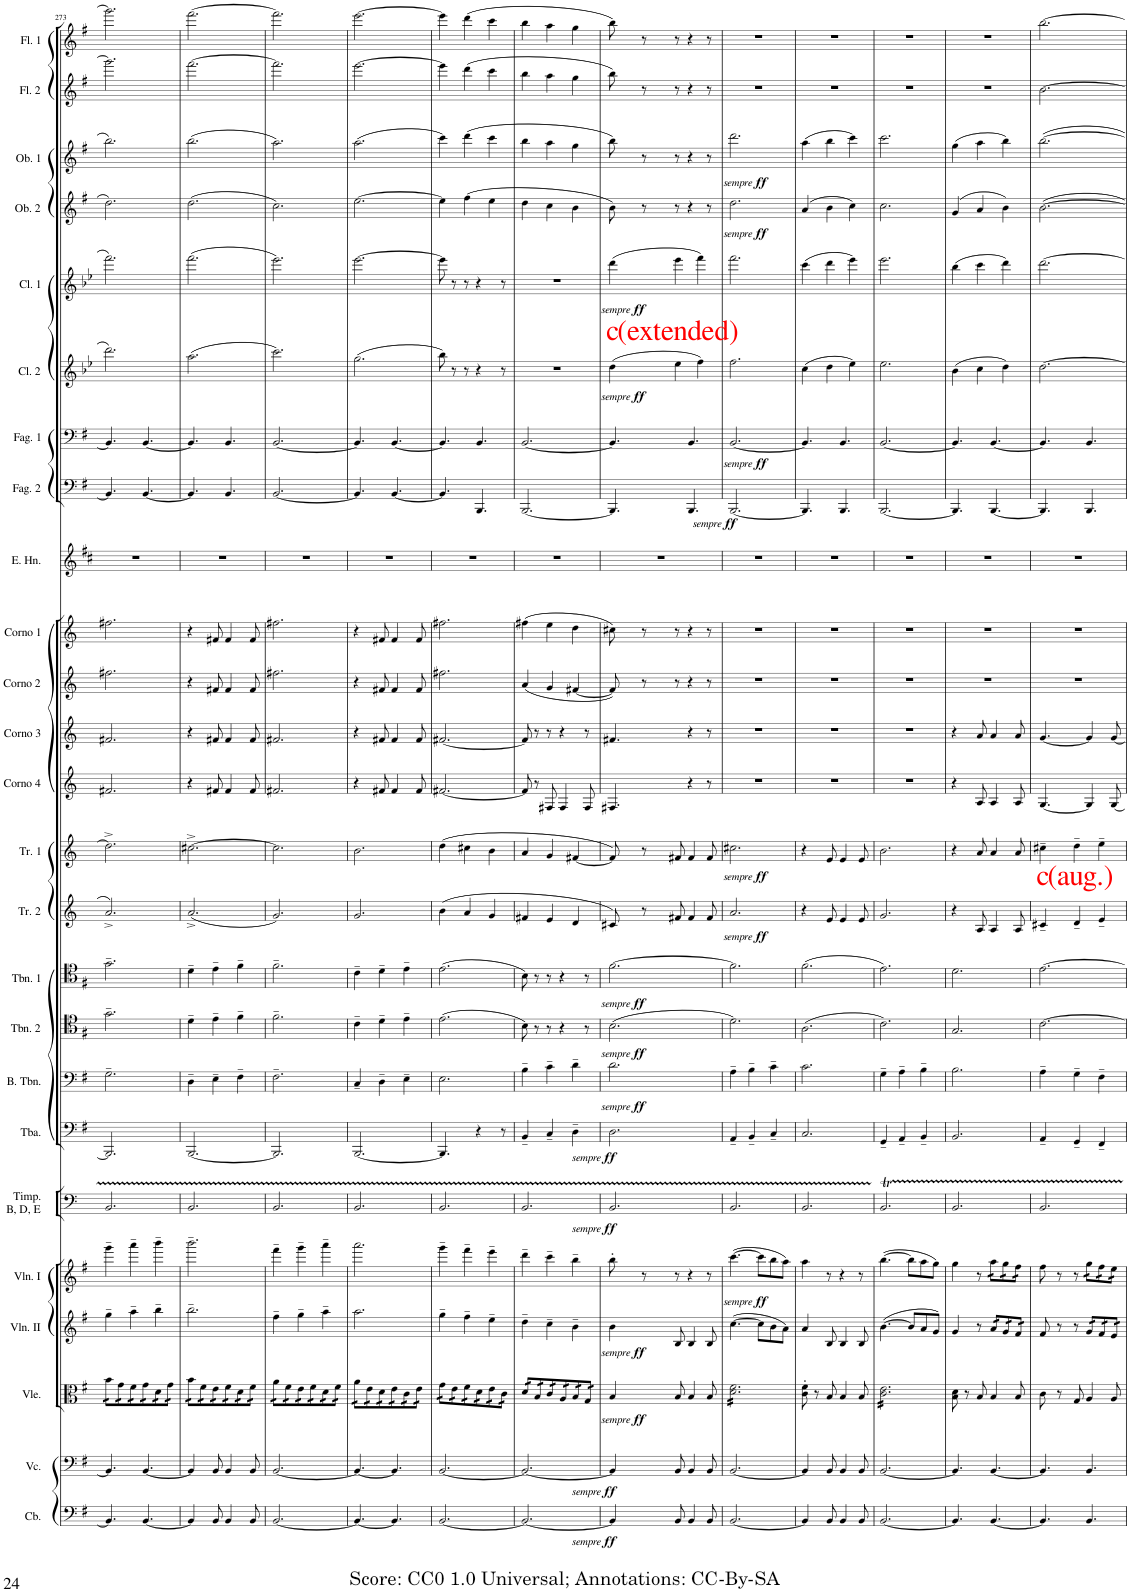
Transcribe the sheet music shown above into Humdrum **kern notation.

**kern	**dynam	**kern	**dynam	**kern	**dynam	**kern	**dynam	**kern	**dynam	**kern	**dynam	**kern	**dynam	**kern	**dynam	**kern	**dynam	**kern	**dynam	**kern	**dynam	**kern	**text	**dynam	**kern	**kern	**kern	**kern	**kern	**kern	**dynam	**kern	**dynam	**kern	**dynam	**kern	**text	**dynam	**kern	**dynam	**kern	**dynam	**kern	**kern
*part25	*part25	*part24	*part24	*part23	*part23	*part22	*part22	*part21	*part21	*part20	*part20	*part19	*part19	*part18	*part18	*part17	*part17	*part16	*part16	*part15	*part15	*part14	*part14	*part14	*part13	*part12	*part11	*part10	*part9	*part8	*part8	*part7	*part7	*part6	*part6	*part5	*part5	*part5	*part4	*part4	*part3	*part3	*part2	*part1
*staff25	*staff25	*staff24	*staff24	*staff23	*staff23	*staff22	*staff22	*staff21	*staff21	*staff20	*staff20	*staff19	*staff19	*staff18	*staff18	*staff17	*staff17	*staff16	*staff16	*staff15	*staff15	*staff14	*staff14	*staff14	*staff13	*staff12	*staff11	*staff10	*staff9	*staff8	*staff8	*staff7	*staff7	*staff6	*staff6	*staff5	*staff5	*staff5	*staff4	*staff4	*staff3	*staff3	*staff2	*staff1
*I"Contrabassi	*	*I"Violoncelli	*	*I"Viole	*	*I"Violini II	*	*I"Violini I	*	*I"Timpani in B, D und E.	*	*I"Tuba	*	*I"Trombone Basso	*	*I"Trombone Tenore 2	*	*I"Trombone Tenore 1	*	*I"Tromba in F 2	*	*I"Tromba in F 1	*	*	*I"Corno in F 4	*I"Corno in F 3	*I"Corno in F 2	*I"Corno in F 1	*I"English Horn	*I"Fagotto 2	*	*I"Fagotto 1	*	*I"Clarinetto in A 2	*	*I"Clarinetto in A 1	*	*	*I"Oboe 2	*	*I"Oboe 1	*	*I"Flauto 2	*I"Flauto 1
*I'Cb.	*	*I'Vc.	*	*I'Vle.	*	*I'Vln. II	*	*I'Vln. I	*	*I'Timp. B, D, E	*	*I'Tba.	*	*	*	*I'Tbn. 2	*	*I'Tbn. 1	*	*I'Tr. 2	*	*I'Tr. 1	*	*	*I'Corno 4	*I'Corno 3	*I'Corno 2	*I'Corno 1	*I'E. Hn.	*I'Fag. 2	*	*I'Fag. 1	*	*I'Cl. 2	*	*I'Cl. 1	*	*	*I'Ob. 2	*	*I'Ob. 1	*	*I'Fl. 2	*I'Fl. 1
!!LO:PB:g=z
*clefF4	*	*clefF4	*	*clefC3	*	*clefG2	*	*clefG2	*	*clefF4	*	*clefF4	*	*clefF4	*	*clefC4	*	*clefC4	*	*clefG2	*	*clefG2	*	*	*clefG2	*clefG2	*clefG2	*clefG2	*clefG2	*clefF4	*	*clefF4	*	*clefG2	*	*clefG2	*	*	*clefG2	*	*clefG2	*	*clefG2	*clefG2
*Trd7c12	*	*	*	*	*	*	*	*	*	*	*	*	*	*	*	*	*	*	*	*Trd-3c-5	*	*Trd-3c-5	*	*	*Trd4c7	*Trd4c7	*Trd4c7	*Trd4c7	*Trd4c7	*	*	*	*	*Trd2c3	*	*Trd2c3	*	*	*	*	*	*	*	*
*k[f#]	*	*k[f#]	*	*k[f#]	*	*k[f#]	*	*k[f#]	*	*k[]	*	*k[f#]	*	*k[f#]	*	*k[f#]	*	*k[f#]	*	*k[]	*	*k[]	*	*	*k[]	*k[]	*k[]	*k[]	*k[f#c#]	*k[f#]	*	*k[f#]	*	*k[b-e-]	*	*k[b-e-]	*	*	*k[f#]	*	*k[f#]	*	*k[f#]	*k[f#]
*M6/8	*	*M6/8	*	*M6/8	*	*M6/8	*	*M6/8	*	*M6/8	*	*M6/8	*	*M6/8	*	*M6/8	*	*M6/8	*	*M6/8	*	*M6/8	*	*	*M6/8	*M6/8	*M6/8	*M6/8	*M6/8	*M6/8	*	*M6/8	*	*M6/8	*	*M6/8	*	*	*M6/8	*	*M6/8	*	*M6/8	*M6/8
=273	=273	=273	=273	=273	=273	=273	=273	=273	=273	=273	=273	=273	=273	=273	=273	=273	=273	=273	=273	=273	=273	=273	=273	=273	=273	=273	=273	=273	=273	=273	=273	=273	=273	=273	=273	=273	=273	=273	=273	=273	=273	=273	=273	=273
*	*	*	*	*tremolo	*	*	*	*	*	*	*	*	*	*	*	*	*	*	*	*	*	*	*	*	*	*	*	*	*	*	*	*	*	*	*	*	*	*	*	*	*	*	*	*
4.BB/]	.	4.BB/]	.	16b\LL	.	4gg~\	.	4ggg~\	.	2.BB/	.	2.BBB/]	.	2.G~\	.	2.g~\	.	2.g~\	.	2.a^/	.	2.dd^\]	.	.	2.f#X/	2.f#X/	2.ff#X\	2.ff#X\	2.r	4.BB/]	.	4.BB/]	.	2.ddd\	.	2.fff\	.	.	2.dd\	.	2.bb\	.	2.ggg\]	2.ggg\]
.	.	.	.	16b\	.	.	.	.	.	.	.	.	.	.	.	.	.	.	.	.	.	.	.	.	.	.	.	.	.	.	.	.	.	.	.	.	.	.	.	.	.	.	.	.
.	.	.	.	16g\	.	.	.	.	.	.	.	.	.	.	.	.	.	.	.	.	.	.	.	.	.	.	.	.	.	.	.	.	.	.	.	.	.	.	.	.	.	.	.	.
.	.	.	.	16g\	.	.	.	.	.	.	.	.	.	.	.	.	.	.	.	.	.	.	.	.	.	.	.	.	.	.	.	.	.	.	.	.	.	.	.	.	.	.	.	.
.	.	.	.	16f#\	.	4aa~\	.	4aaa~\	.	.	.	.	.	.	.	.	.	.	.	.	.	.	.	.	.	.	.	.	.	.	.	.	.	.	.	.	.	.	.	.	.	.	.	.
.	.	.	.	16f#\	.	.	.	.	.	.	.	.	.	.	.	.	.	.	.	.	.	.	.	.	.	.	.	.	.	.	.	.	.	.	.	.	.	.	.	.	.	.	.	.
[4.BB/	.	[4.BB/	.	16g\	.	.	.	.	.	.	.	.	.	.	.	.	.	.	.	.	.	.	.	.	.	.	.	.	.	[4.BB/	.	[4.BB/	.	.	.	.	.	.	.	.	.	.	.	.
.	.	.	.	16g\	.	.	.	.	.	.	.	.	.	.	.	.	.	.	.	.	.	.	.	.	.	.	.	.	.	.	.	.	.	.	.	.	.	.	.	.	.	.	.	.
.	.	.	.	16d\	.	4bb~\	.	4bbb~\	.	.	.	.	.	.	.	.	.	.	.	.	.	.	.	.	.	.	.	.	.	.	.	.	.	.	.	.	.	.	.	.	.	.	.	.
.	.	.	.	16d\	.	.	.	.	.	.	.	.	.	.	.	.	.	.	.	.	.	.	.	.	.	.	.	.	.	.	.	.	.	.	.	.	.	.	.	.	.	.	.	.
.	.	.	.	16g\	.	.	.	.	.	.	.	.	.	.	.	.	.	.	.	.	.	.	.	.	.	.	.	.	.	.	.	.	.	.	.	.	.	.	.	.	.	.	.	.
.	.	.	.	16g\JJ	.	.	.	.	.	.	.	.	.	.	.	.	.	.	.	.	.	.	.	.	.	.	.	.	.	.	.	.	.	.	.	.	.	.	.	.	.	.	.	.
=274	=274	=274	=274	=274	=274	=274	=274	=274	=274	=274	=274	=274	=274	=274	=274	=274	=274	=274	=274	=274	=274	=274	=274	=274	=274	=274	=274	=274	=274	=274	=274	=274	=274	=274	=274	=274	=274	=274	=274	=274	=274	=274	=274	=274
4BB/]	.	4BB/]	.	16b\LL	.	2.bb~\	.	2.bbb~\	.	2.BB/	.	[2.BBB/	.	4D~\	.	4d~\	.	4d~\	.	(2.a^/	.	[2.cc#X^\	.	.	4r	4r	4r	4r	2.r	4.BB/]	.	4.BB/]	.	(2.aa\	.	(2.fff\	.	.	(2.dd\	.	(2.bb\	.	[2.fff#\	[2.fff#\
.	.	.	.	16b\	.	.	.	.	.	.	.	.	.	.	.	.	.	.	.	.	.	.	.	.	.	.	.	.	.	.	.	.	.	.	.	.	.	.	.	.	.	.	.	.
.	.	.	.	16f#\	.	.	.	.	.	.	.	.	.	.	.	.	.	.	.	.	.	.	.	.	.	.	.	.	.	.	.	.	.	.	.	.	.	.	.	.	.	.	.	.
.	.	.	.	16f#\	.	.	.	.	.	.	.	.	.	.	.	.	.	.	.	.	.	.	.	.	.	.	.	.	.	.	.	.	.	.	.	.	.	.	.	.	.	.	.	.
8BB/	.	8BB/	.	16e\	.	.	.	.	.	.	.	.	.	4E~\	.	4e~\	.	4e~\	.	.	.	.	.	.	8f#X/	8f#X/	8f#X/	8f#X/	.	.	.	.	.	.	.	.	.	.	.	.	.	.	.	.
.	.	.	.	16e\	.	.	.	.	.	.	.	.	.	.	.	.	.	.	.	.	.	.	.	.	.	.	.	.	.	.	.	.	.	.	.	.	.	.	.	.	.	.	.	.
4BB/	.	4BB/	.	16f#\	.	.	.	.	.	.	.	.	.	.	.	.	.	.	.	.	.	.	.	.	4f#/	4f#/	4f#/	4f#/	.	4.BB/	.	4.BB/	.	.	.	.	.	.	.	.	.	.	.	.
.	.	.	.	16f#\	.	.	.	.	.	.	.	.	.	.	.	.	.	.	.	.	.	.	.	.	.	.	.	.	.	.	.	.	.	.	.	.	.	.	.	.	.	.	.	.
.	.	.	.	16d\	.	.	.	.	.	.	.	.	.	4F#~\	.	4f#~\	.	4f#~\	.	.	.	.	.	.	.	.	.	.	.	.	.	.	.	.	.	.	.	.	.	.	.	.	.	.
.	.	.	.	16d\	.	.	.	.	.	.	.	.	.	.	.	.	.	.	.	.	.	.	.	.	.	.	.	.	.	.	.	.	.	.	.	.	.	.	.	.	.	.	.	.
8BB/	.	8BB/	.	16f#\	.	.	.	.	.	.	.	.	.	.	.	.	.	.	.	.	.	.	.	.	8f#/	8f#/	8f#/	8f#/	.	.	.	.	.	.	.	.	.	.	.	.	.	.	.	.
.	.	.	.	16f#\JJ	.	.	.	.	.	.	.	.	.	.	.	.	.	.	.	.	.	.	.	.	.	.	.	.	.	.	.	.	.	.	.	.	.	.	.	.	.	.	.	.
=275	=275	=275	=275	=275	=275	=275	=275	=275	=275	=275	=275	=275	=275	=275	=275	=275	=275	=275	=275	=275	=275	=275	=275	=275	=275	=275	=275	=275	=275	=275	=275	=275	=275	=275	=275	=275	=275	=275	=275	=275	=275	=275	=275	=275
[2.BB/	.	[2.BB/	.	16a\LL	.	4ff#~\	.	4fff#~\	.	2.BB/	.	2.BBB/]	.	2.F#~\	.	2.f#~\	.	2.f#~\	.	2.g/)	.	2.cc#\]	.	.	2.f#X/	2.f#X/	2.ff#X\	2.ff#X\	2.r	[2.BB/	.	[2.BB/	.	2.ccc\)	.	2.eee-\)	.	.	2.cc\)	.	2.aa\)	.	2.fff#\]	2.fff#\]
.	.	.	.	16a\	.	.	.	.	.	.	.	.	.	.	.	.	.	.	.	.	.	.	.	.	.	.	.	.	.	.	.	.	.	.	.	.	.	.	.	.	.	.	.	.
.	.	.	.	16f#\	.	.	.	.	.	.	.	.	.	.	.	.	.	.	.	.	.	.	.	.	.	.	.	.	.	.	.	.	.	.	.	.	.	.	.	.	.	.	.	.
.	.	.	.	16f#\	.	.	.	.	.	.	.	.	.	.	.	.	.	.	.	.	.	.	.	.	.	.	.	.	.	.	.	.	.	.	.	.	.	.	.	.	.	.	.	.
.	.	.	.	16e\	.	4gg~\	.	4ggg~\	.	.	.	.	.	.	.	.	.	.	.	.	.	.	.	.	.	.	.	.	.	.	.	.	.	.	.	.	.	.	.	.	.	.	.	.
.	.	.	.	16e\	.	.	.	.	.	.	.	.	.	.	.	.	.	.	.	.	.	.	.	.	.	.	.	.	.	.	.	.	.	.	.	.	.	.	.	.	.	.	.	.
.	.	.	.	16f#\	.	.	.	.	.	.	.	.	.	.	.	.	.	.	.	.	.	.	.	.	.	.	.	.	.	.	.	.	.	.	.	.	.	.	.	.	.	.	.	.
.	.	.	.	16f#\	.	.	.	.	.	.	.	.	.	.	.	.	.	.	.	.	.	.	.	.	.	.	.	.	.	.	.	.	.	.	.	.	.	.	.	.	.	.	.	.
.	.	.	.	16d\	.	4aa~\	.	4aaa~\	.	.	.	.	.	.	.	.	.	.	.	.	.	.	.	.	.	.	.	.	.	.	.	.	.	.	.	.	.	.	.	.	.	.	.	.
.	.	.	.	16d\	.	.	.	.	.	.	.	.	.	.	.	.	.	.	.	.	.	.	.	.	.	.	.	.	.	.	.	.	.	.	.	.	.	.	.	.	.	.	.	.
.	.	.	.	16f#\	.	.	.	.	.	.	.	.	.	.	.	.	.	.	.	.	.	.	.	.	.	.	.	.	.	.	.	.	.	.	.	.	.	.	.	.	.	.	.	.
.	.	.	.	16f#\JJ	.	.	.	.	.	.	.	.	.	.	.	.	.	.	.	.	.	.	.	.	.	.	.	.	.	.	.	.	.	.	.	.	.	.	.	.	.	.	.	.
=276	=276	=276	=276	=276	=276	=276	=276	=276	=276	=276	=276	=276	=276	=276	=276	=276	=276	=276	=276	=276	=276	=276	=276	=276	=276	=276	=276	=276	=276	=276	=276	=276	=276	=276	=276	=276	=276	=276	=276	=276	=276	=276	=276	=276
4.BB/_	.	4.BB/_	.	16a\LL	.	2.aa\	.	2.aaa\	.	2.BB/	.	[2.BBB/	.	4C~/	.	4c~\	.	4c~\	.	2.g/	.	2.b\	.	.	4r	4r	4r	4r	2.r	4.BB/]	.	4.BB/]	.	(2.gg\	.	[2.eee-\	.	.	[2.ee\	.	(2.aa\	.	[2.eee\	[2.eee\
.	.	.	.	16a\	.	.	.	.	.	.	.	.	.	.	.	.	.	.	.	.	.	.	.	.	.	.	.	.	.	.	.	.	.	.	.	.	.	.	.	.	.	.	.	.
.	.	.	.	16e\	.	.	.	.	.	.	.	.	.	.	.	.	.	.	.	.	.	.	.	.	.	.	.	.	.	.	.	.	.	.	.	.	.	.	.	.	.	.	.	.
.	.	.	.	16e\	.	.	.	.	.	.	.	.	.	.	.	.	.	.	.	.	.	.	.	.	.	.	.	.	.	.	.	.	.	.	.	.	.	.	.	.	.	.	.	.
.	.	.	.	16d\	.	.	.	.	.	.	.	.	.	4D~\	.	4d~\	.	4d~\	.	.	.	.	.	.	8f#X/	8f#X/	8f#X/	8f#X/	.	.	.	.	.	.	.	.	.	.	.	.	.	.	.	.
.	.	.	.	16d\	.	.	.	.	.	.	.	.	.	.	.	.	.	.	.	.	.	.	.	.	.	.	.	.	.	.	.	.	.	.	.	.	.	.	.	.	.	.	.	.
4.BB/]	.	4.BB/]	.	16e\	.	.	.	.	.	.	.	.	.	.	.	.	.	.	.	.	.	.	.	.	4f#/	4f#/	4f#/	4f#/	.	[4.BB/	.	[4.BB/	.	.	.	.	.	.	.	.	.	.	.	.
.	.	.	.	16e\	.	.	.	.	.	.	.	.	.	.	.	.	.	.	.	.	.	.	.	.	.	.	.	.	.	.	.	.	.	.	.	.	.	.	.	.	.	.	.	.
.	.	.	.	16c\	.	.	.	.	.	.	.	.	.	4E~\	.	4e~\	.	4e~\	.	.	.	.	.	.	.	.	.	.	.	.	.	.	.	.	.	.	.	.	.	.	.	.	.	.
.	.	.	.	16c\	.	.	.	.	.	.	.	.	.	.	.	.	.	.	.	.	.	.	.	.	.	.	.	.	.	.	.	.	.	.	.	.	.	.	.	.	.	.	.	.
.	.	.	.	16e\	.	.	.	.	.	.	.	.	.	.	.	.	.	.	.	.	.	.	.	.	8f#/	8f#/	8f#/	8f#/	.	.	.	.	.	.	.	.	.	.	.	.	.	.	.	.
.	.	.	.	16e\JJ	.	.	.	.	.	.	.	.	.	.	.	.	.	.	.	.	.	.	.	.	.	.	.	.	.	.	.	.	.	.	.	.	.	.	.	.	.	.	.	.
=277	=277	=277	=277	=277	=277	=277	=277	=277	=277	=277	=277	=277	=277	=277	=277	=277	=277	=277	=277	=277	=277	=277	=277	=277	=277	=277	=277	=277	=277	=277	=277	=277	=277	=277	=277	=277	=277	=277	=277	=277	=277	=277	=277	=277
[2.BB/	.	[2.BB/	.	16g\LL	.	4gg~\	.	4ggg~\	.	2.BB/	.	4.BBB/]	.	2.E\	.	(2.e\	.	(2.e\	.	(4b\	.	(4dd\	.	.	[2.f#X/	[2.f#X/	2.ff#X\	2.ff#X\	2.r	4.BB/]	.	4.BB/]	.	8bb-\)	.	8eee-\]	.	.	4ee\]	.	4ccc\)	.	4eee\]	4eee\]
.	.	.	.	16g\	.	.	.	.	.	.	.	.	.	.	.	.	.	.	.	.	.	.	.	.	.	.	.	.	.	.	.	.	.	.	.	.	.	.	.	.	.	.	.	.
.	.	.	.	16e\	.	.	.	.	.	.	.	.	.	.	.	.	.	.	.	.	.	.	.	.	.	.	.	.	.	.	.	.	.	8r	.	8r	.	.	.	.	.	.	.	.
.	.	.	.	16e\	.	.	.	.	.	.	.	.	.	.	.	.	.	.	.	.	.	.	.	.	.	.	.	.	.	.	.	.	.	.	.	.	.	.	.	.	.	.	.	.
.	.	.	.	16f#\	.	4ff#~\	.	4fff#~\	.	.	.	.	.	.	.	.	.	.	.	4a/	.	4cc#X\	.	.	.	.	.	.	.	.	.	.	.	8r	.	8r	.	.	(4ff#\	.	(4ddd\	.	(4ddd\	(4ddd\
.	.	.	.	16f#\	.	.	.	.	.	.	.	.	.	.	.	.	.	.	.	.	.	.	.	.	.	.	.	.	.	.	.	.	.	.	.	.	.	.	.	.	.	.	.	.
.	.	.	.	16d\	.	.	.	.	.	.	.	4r	.	.	.	.	.	.	.	.	.	.	.	.	.	.	.	.	.	4.BBB/	.	4.BB/	.	4r	.	4r	.	.	.	.	.	.	.	.
.	.	.	.	16d\	.	.	.	.	.	.	.	.	.	.	.	.	.	.	.	.	.	.	.	.	.	.	.	.	.	.	.	.	.	.	.	.	.	.	.	.	.	.	.	.
.	.	.	.	16e\	.	4ee~\	.	4eee~\	.	.	.	.	.	.	.	.	.	.	.	4g/	.	4b\	.	.	.	.	.	.	.	.	.	.	.	.	.	.	.	.	4ee\	.	4ccc\	.	4ccc\	4ccc\
.	.	.	.	16e\	.	.	.	.	.	.	.	.	.	.	.	.	.	.	.	.	.	.	.	.	.	.	.	.	.	.	.	.	.	.	.	.	.	.	.	.	.	.	.	.
.	.	.	.	16c\	.	.	.	.	.	.	.	8r	.	.	.	.	.	.	.	.	.	.	.	.	.	.	.	.	.	.	.	.	.	8r	.	8r	.	.	.	.	.	.	.	.
.	.	.	.	16c\JJ	.	.	.	.	.	.	.	.	.	.	.	.	.	.	.	.	.	.	.	.	.	.	.	.	.	.	.	.	.	.	.	.	.	.	.	.	.	.	.	.
=278	=278	=278	=278	=278	=278	=278	=278	=278	=278	=278	=278	=278	=278	=278	=278	=278	=278	=278	=278	=278	=278	=278	=278	=278	=278	=278	=278	=278	=278	=278	=278	=278	=278	=278	=278	=278	=278	=278	=278	=278	=278	=278	=278	=278
2.BB/_	.	2.BB/_	.	16d/LL	.	4dd~\	.	4ddd~\	.	2.BB/	.	4BB~/	.	4B~\	.	8B\)	.	8B\)	.	4f#X/	.	4a/	.	.	8f#/]	8f#/]	(4a/	(4ff#X\	2.r	[2.BBB/	.	[2.BB/	.	2.r	.	2.r	.	.	4dd\	.	4bb\	.	4bb\	4bb\
.	.	.	.	16d/	.	.	.	.	.	.	.	.	.	.	.	.	.	.	.	.	.	.	.	.	.	.	.	.	.	.	.	.	.	.	.	.	.	.	.	.	.	.	.	.
.	.	.	.	16B/	.	.	.	.	.	.	.	.	.	.	.	8r	.	8r	.	.	.	.	.	.	8r	8r	.	.	.	.	.	.	.	.	.	.	.	.	.	.	.	.	.	.
.	.	.	.	16B/	.	.	.	.	.	.	.	.	.	.	.	.	.	.	.	.	.	.	.	.	.	.	.	.	.	.	.	.	.	.	.	.	.	.	.	.	.	.	.	.
.	.	.	.	16c/	.	4cc~\	.	4ccc~\	.	.	.	4C~/	.	4c~\	.	8r	.	8r	.	4e/	.	4g/	.	.	8F#X/	8r	4g/	4ee\	.	.	.	.	.	.	.	.	.	.	4cc\	.	4aa\	.	4aa\	4aa\
.	.	.	.	16c/	.	.	.	.	.	.	.	.	.	.	.	.	.	.	.	.	.	.	.	.	.	.	.	.	.	.	.	.	.	.	.	.	.	.	.	.	.	.	.	.
.	.	.	.	16A/	.	.	.	.	.	.	.	.	.	.	.	4r	.	4r	.	.	.	.	.	.	4F#/	4r	.	.	.	.	.	.	.	.	.	.	.	.	.	.	.	.	.	.
.	.	.	.	16A/	.	.	.	.	.	.	.	.	.	.	.	.	.	.	.	.	.	.	.	.	.	.	.	.	.	.	.	.	.	.	.	.	.	.	.	.	.	.	.	.
.	.	.	.	16B/	.	4b~\	.	4bb~\	.	.	.	4D~\	.	4d~\	.	.	.	.	.	4d/	.	[4f#X/	.	.	.	.	[4f#X/	4dd\	.	.	.	.	.	.	.	.	.	.	4b\	.	4gg\	.	4gg\	4gg\
.	.	.	.	16B/	.	.	.	.	.	.	.	.	.	.	.	.	.	.	.	.	.	.	.	.	.	.	.	.	.	.	.	.	.	.	.	.	.	.	.	.	.	.	.	.
.	.	.	.	16G/	.	.	.	.	.	.	.	.	.	.	.	8r	.	8r	.	.	.	.	.	.	8F#/	8r	.	.	.	.	.	.	.	.	.	.	.	.	.	.	.	.	.	.
.	.	.	.	16G/JJ	.	.	.	.	.	.	.	.	.	.	.	.	.	.	.	.	.	.	.	.	.	.	.	.	.	.	.	.	.	.	.	.	.	.	.	.	.	.	.	.
*	*	*	*	*Xtremolo	*	*	*	*	*	*	*	*	*	*	*	*	*	*	*	*	*	*	*	*	*	*	*	*	*	*	*	*	*	*	*	*	*	*	*	*	*	*	*	*
=279	=279	=279	=279	=279	=279	=279	=279	=279	=279	=279	=279	=279	=279	=279	=279	=279	=279	=279	=279	=279	=279	=279	=279	=279	=279	=279	=279	=279	=279	=279	=279	=279	=279	=279	=279	=279	=279	=279	=279	=279	=279	=279	=279	=279
!	!LO:DY:b	!	!	!	!	!	!	!	!	!	!	!	!	!	!	!	!	!	!	!	!	!	!	!	!	!	!	!	!	!	!	!	!	!	!	!	!LO:LY:b:color=#FF0000	!	!	!	!	!	!	!
!	!LO:DY:n=1:b	!	!LO:DY:b	!	!	!	!	!	!	!	!	!	!	!	!	!	!	!	!	!	!	!	!	!	!	!	!	!	!	!	!	!	!	!	!	!	!	!	!	!	!	!	!	!
!	!	!	!LO:DY:n=1:b	!	!LO:DY:b	!	!	!	!	!	!	!	!	!	!	!	!	!	!	!	!	!	!	!	!	!	!	!	!	!	!	!	!	!	!	!	!	!	!	!	!	!	!	!
!	!	!	!	!	!LO:DY:n=1:b	!	!LO:DY:b	!	!	!	!	!	!	!	!	!	!	!	!	!	!	!	!	!	!	!	!	!	!	!	!	!	!	!	!	!	!	!	!	!	!	!	!	!
!	!	!	!	!	!	!	!LO:DY:n=1:b	!	!	!	!LO:DY:b	!	!	!	!	!	!	!	!	!	!	!	!	!	!	!	!	!	!	!	!	!	!	!	!	!	!	!	!	!	!	!	!	!
!	!	!	!	!	!	!	!	!	!	!	!LO:DY:n=1:b	!	!LO:DY:b	!	!	!	!	!	!	!	!	!	!	!	!	!	!	!	!	!	!	!	!	!	!	!	!	!	!	!	!	!	!	!
!	!	!	!	!	!	!	!	!	!	!	!	!	!LO:DY:n=1:b	!	!LO:DY:b	!	!	!	!	!	!	!	!	!	!	!	!	!	!	!	!	!	!	!	!	!	!	!	!	!	!	!	!	!
!	!	!	!	!	!	!	!	!	!	!	!	!	!	!	!LO:DY:n=1:b	!	!LO:DY:b	!	!	!	!	!	!	!	!	!	!	!	!	!	!	!	!	!	!	!	!	!	!	!	!	!	!	!
!	!	!	!	!	!	!	!	!	!	!	!	!	!	!	!	!	!LO:DY:n=1:b	!	!LO:DY:b	!	!	!	!	!	!	!	!	!	!	!	!	!	!	!	!	!	!	!	!	!	!	!	!	!
!	!	!	!	!	!	!	!	!	!	!	!	!	!	!	!	!	!	!	!LO:DY:n=1:b	!	!	!	!	!	!	!	!	!	!	!	!	!	!	!	!LO:DY:b	!	!	!	!	!	!	!	!	!
!	!	!	!	!	!	!	!	!	!	!	!	!	!	!	!	!	!	!	!	!	!	!	!	!	!	!	!	!	!	!	!	!	!	!	!LO:DY:n=1:b	!	!	!LO:DY:b	!	!	!	!	!	!
!	!	!	!	!	!	!	!	!	!	!	!	!	!	!	!	!	!	!	!	!	!	!	!	!	!	!	!	!	!	!	!	!	!	!	!	!	!	!LO:DY:n=1:b	!	!	!	!	!	!
4BB/]	other-dynamics ff	4BB/]	other-dynamics ff	4B/	other-dynamics ff	4b\	other-dynamics ff	8bb'\	.	2.BB/	other-dynamics ff	2.D\	other-dynamics ff	2.d\	other-dynamics ff	(2.B\	other-dynamics ff	[2.f#\	other-dynamics ff	8c#X/)	.	8f#/])	.	.	4.F#X/	4.f#X/	8f#/])	8cc#X\)	2.r	4.BBB/]	.	4.BB/]	.	(4dd\	other-dynamics ff	(4ddd\	c	other-dynamics ff	8b\)	.	8bb\)	.	8bb\)	8bb\)
.	.	.	.	.	.	.	.	8r	.	.	.	.	.	.	.	.	.	.	.	8r	.	8r	.	.	.	.	8r	8r	.	.	.	.	.	.	.	.	.	.	8r	.	8r	.	8r	8r
!	!	!	!	!	!	!	!	!	!	!	!	!	!	!	!	!	!	!	!	!	!	!	!	!	!	!	!	!	!	!	!	!	!	!	!	!	!LO:LY:b:color=#FF0000	!	!	!	!	!	!	!
8BB/	.	8BB/	.	8B/	.	8B/	.	8r	.	.	.	.	.	.	.	.	.	.	.	8f#X/	.	8f#X/	.	.	.	.	8r	8r	.	.	.	.	.	4ee-\	.	4eee-\	(extended)	.	8r	.	8r	.	8r	8r
4BB/	.	4BB/	.	4B/	.	4B/	.	4r	.	.	.	.	.	.	.	.	.	.	.	4f#/	.	4f#/	.	.	4r	4r	4r	4r	.	4.BBB/	.	4.BB/	.	.	.	.	.	.	4r	.	4r	.	4r	4r
.	.	.	.	.	.	.	.	.	.	.	.	.	.	.	.	.	.	.	.	.	.	.	.	.	.	.	.	.	.	.	.	.	.	4ff\)	.	4fff\)	.	.	.	.	.	.	.	.
8BB/	.	8BB/	.	8B/	.	8B/	.	8r	.	.	.	.	.	.	.	.	.	.	.	8f#/	.	8f#/	.	.	8r	8r	8r	8r	.	.	.	.	.	.	.	.	.	.	8r	.	8r	.	8r	8r
=280	=280	=280	=280	=280	=280	=280	=280	=280	=280	=280	=280	=280	=280	=280	=280	=280	=280	=280	=280	=280	=280	=280	=280	=280	=280	=280	=280	=280	=280	=280	=280	=280	=280	=280	=280	=280	=280	=280	=280	=280	=280	=280	=280	=280
!	!	!	!	!	!	!	!	!	!LO:DY:b	!	!	!	!	!	!	!	!	!	!	!	!	!	!	!	!	!	!	!	!	!	!	!	!	!	!	!	!	!	!	!	!	!	!	!
!	!	!	!	!	!	!	!	!	!LO:DY:n=1:b	!	!	!	!	!	!	!	!	!	!	!	!LO:DY:b	!	!	!	!	!	!	!	!	!	!	!	!	!	!	!	!	!	!	!	!	!	!	!
!	!	!	!	!	!	!	!	!	!	!	!	!	!	!	!	!	!	!	!	!	!LO:DY:n=1:b	!	!	!LO:DY:b	!	!	!	!	!	!	!	!	!	!	!	!	!	!	!	!	!	!	!	!
!	!	!	!	!	!	!	!	!	!	!	!	!	!	!	!	!	!	!	!	!	!	!	!	!LO:DY:n=1:b	!	!	!	!	!	!	!LO:DY:b	!	!	!	!	!	!	!	!	!	!	!	!	!
!	!	!	!	!	!	!	!	!	!	!	!	!	!	!	!	!	!	!	!	!	!	!	!	!	!	!	!	!	!	!	!LO:DY:n=1:b	!	!LO:DY:b	!	!	!	!	!	!	!	!	!	!	!
!	!	!	!	!	!	!	!	!	!	!	!	!	!	!	!	!	!	!	!	!	!	!	!	!	!	!	!	!	!	!	!	!	!LO:DY:n=1:b	!	!	!	!	!	!	!LO:DY:b	!	!	!	!
!	!	!	!	!	!	!	!	!	!	!	!	!	!	!	!	!	!	!	!	!	!	!	!	!	!	!	!	!	!	!	!	!	!	!	!	!	!	!	!	!LO:DY:n=1:b	!	!LO:DY:b	!	!
!	!	!	!	!	!	!	!	!	!	!	!	!	!	!	!	!	!	!	!	!	!	!	!	!	!	!	!	!	!	!	!	!	!	!	!	!	!	!	!	!	!	!LO:DY:n=1:b	!	!
*	*	*	*	*tremolo	*	*	*	*	*	*	*	*	*	*	*	*	*	*	*	*	*	*	*	*	*	*	*	*	*	*	*	*	*	*	*	*	*	*	*	*	*	*	*	*
[2.BB/	.	[2.BB/	.	16d\ 16f#\LL	.	([4.cc\	.	([4.ccc\	other-dynamics ff	2.BB/	.	4AA~/	.	4A~\	.	2.d\)	.	2.f#\]	.	2.a/	other-dynamics ff	2.cc#X\	.	other-dynamics ff	2.r	2.r	2.r	2.r	2.r	[2.BBB/	other-dynamics ff	[2.BB/	other-dynamics ff	2.ff\	.	2.fff\	.	.	2.dd\	other-dynamics ff	2.ddd\	other-dynamics ff	2.r	2.r
.	.	.	.	16d\ 16f#\	.	.	.	.	.	.	.	.	.	.	.	.	.	.	.	.	.	.	.	.	.	.	.	.	.	.	.	.	.	.	.	.	.	.	.	.	.	.	.	.
.	.	.	.	16d\ 16f#\	.	.	.	.	.	.	.	.	.	.	.	.	.	.	.	.	.	.	.	.	.	.	.	.	.	.	.	.	.	.	.	.	.	.	.	.	.	.	.	.
.	.	.	.	16d\ 16f#\	.	.	.	.	.	.	.	.	.	.	.	.	.	.	.	.	.	.	.	.	.	.	.	.	.	.	.	.	.	.	.	.	.	.	.	.	.	.	.	.
.	.	.	.	16d\ 16f#\	.	.	.	.	.	.	.	4BB~/	.	4B~\	.	.	.	.	.	.	.	.	.	.	.	.	.	.	.	.	.	.	.	.	.	.	.	.	.	.	.	.	.	.
.	.	.	.	16d\ 16f#\	.	.	.	.	.	.	.	.	.	.	.	.	.	.	.	.	.	.	.	.	.	.	.	.	.	.	.	.	.	.	.	.	.	.	.	.	.	.	.	.
.	.	.	.	16d\ 16f#\	.	8cc\L]	.	8ccc\L]	.	.	.	.	.	.	.	.	.	.	.	.	.	.	.	.	.	.	.	.	.	.	.	.	.	.	.	.	.	.	.	.	.	.	.	.
.	.	.	.	16d\ 16f#\	.	.	.	.	.	.	.	.	.	.	.	.	.	.	.	.	.	.	.	.	.	.	.	.	.	.	.	.	.	.	.	.	.	.	.	.	.	.	.	.
.	.	.	.	16d\ 16f#\	.	8b\	.	8bb\	.	.	.	4C~/	.	4c~\	.	.	.	.	.	.	.	.	.	.	.	.	.	.	.	.	.	.	.	.	.	.	.	.	.	.	.	.	.	.
.	.	.	.	16d\ 16f#\	.	.	.	.	.	.	.	.	.	.	.	.	.	.	.	.	.	.	.	.	.	.	.	.	.	.	.	.	.	.	.	.	.	.	.	.	.	.	.	.
.	.	.	.	16d\ 16f#\	.	8a\J)	.	8aa\J)	.	.	.	.	.	.	.	.	.	.	.	.	.	.	.	.	.	.	.	.	.	.	.	.	.	.	.	.	.	.	.	.	.	.	.	.
.	.	.	.	16d\ 16f#\JJ	.	.	.	.	.	.	.	.	.	.	.	.	.	.	.	.	.	.	.	.	.	.	.	.	.	.	.	.	.	.	.	.	.	.	.	.	.	.	.	.
*	*	*	*	*Xtremolo	*	*	*	*	*	*	*	*	*	*	*	*	*	*	*	*	*	*	*	*	*	*	*	*	*	*	*	*	*	*	*	*	*	*	*	*	*	*	*	*
=281	=281	=281	=281	=281	=281	=281	=281	=281	=281	=281	=281	=281	=281	=281	=281	=281	=281	=281	=281	=281	=281	=281	=281	=281	=281	=281	=281	=281	=281	=281	=281	=281	=281	=281	=281	=281	=281	=281	=281	=281	=281	=281	=281	=281
4BB/]	.	4BB/]	.	8c\' 8f#\'	.	4a/	.	4aa\	.	2.BB/	.	2.C/	.	2.c\	.	(2.A\	.	(2.f#\	.	4r	.	4r	.	.	2.r	2.r	2.r	2.r	2.r	4.BBB/]	.	4.BB/]	.	(4cc\	.	(4ccc\	.	.	(4a/	.	(4aa\	.	2.r	2.r
.	.	.	.	8r	.	.	.	.	.	.	.	.	.	.	.	.	.	.	.	.	.	.	.	.	.	.	.	.	.	.	.	.	.	.	.	.	.	.	.	.	.	.	.	.
8BB/	.	8BB/	.	8B/	.	8B/	.	8r	.	.	.	.	.	.	.	.	.	.	.	8e/	.	8e/	.	.	.	.	.	.	.	.	.	.	.	4dd\	.	4ddd\	.	.	4b\	.	4bb\	.	.	.
4BB/	.	4BB/	.	4B/	.	4B/	.	4r	.	.	.	.	.	.	.	.	.	.	.	4e/	.	4e/	.	.	.	.	.	.	.	4.BBB/	.	4.BB/	.	.	.	.	.	.	.	.	.	.	.	.
.	.	.	.	.	.	.	.	.	.	.	.	.	.	.	.	.	.	.	.	.	.	.	.	.	.	.	.	.	.	.	.	.	.	4ee-\)	.	4eee-\)	.	.	4cc\)	.	4ccc\)	.	.	.
8BB/	.	8BB/	.	8B/	.	8B/	.	8r	.	.	.	.	.	.	.	.	.	.	.	8e/	.	8e/	.	.	.	.	.	.	.	.	.	.	.	.	.	.	.	.	.	.	.	.	.	.
=282	=282	=282	=282	=282	=282	=282	=282	=282	=282	=282	=282	=282	=282	=282	=282	=282	=282	=282	=282	=282	=282	=282	=282	=282	=282	=282	=282	=282	=282	=282	=282	=282	=282	=282	=282	=282	=282	=282	=282	=282	=282	=282	=282	=282
*	*	*	*	*tremolo	*	*	*	*	*	*	*	*	*	*	*	*	*	*	*	*	*	*	*	*	*	*	*	*	*	*	*	*	*	*	*	*	*	*	*	*	*	*	*	*
[2.BB/	.	[2.BB/	.	16c\ 16e\LL	.	([4.b\	.	([4.bb\	.	2.BBt/	.	4GG~/	.	4G~\	.	2.c\)	.	2.e\)	.	2.g/	.	2.b\	.	.	2.r	2.r	2.r	2.r	2.r	[2.BBB/	.	[2.BB/	.	2.ee-\	.	2.eee-\	.	.	2.cc\	.	2.ccc\	.	2.r	2.r
.	.	.	.	16c\ 16e\	.	.	.	.	.	.	.	.	.	.	.	.	.	.	.	.	.	.	.	.	.	.	.	.	.	.	.	.	.	.	.	.	.	.	.	.	.	.	.	.
.	.	.	.	16c\ 16e\	.	.	.	.	.	.	.	.	.	.	.	.	.	.	.	.	.	.	.	.	.	.	.	.	.	.	.	.	.	.	.	.	.	.	.	.	.	.	.	.
.	.	.	.	16c\ 16e\	.	.	.	.	.	.	.	.	.	.	.	.	.	.	.	.	.	.	.	.	.	.	.	.	.	.	.	.	.	.	.	.	.	.	.	.	.	.	.	.
.	.	.	.	16c\ 16e\	.	.	.	.	.	.	.	4AA~/	.	4A~\	.	.	.	.	.	.	.	.	.	.	.	.	.	.	.	.	.	.	.	.	.	.	.	.	.	.	.	.	.	.
.	.	.	.	16c\ 16e\	.	.	.	.	.	.	.	.	.	.	.	.	.	.	.	.	.	.	.	.	.	.	.	.	.	.	.	.	.	.	.	.	.	.	.	.	.	.	.	.
.	.	.	.	16c\ 16e\	.	8b/L]	.	8bb\L]	.	.	.	.	.	.	.	.	.	.	.	.	.	.	.	.	.	.	.	.	.	.	.	.	.	.	.	.	.	.	.	.	.	.	.	.
.	.	.	.	16c\ 16e\	.	.	.	.	.	.	.	.	.	.	.	.	.	.	.	.	.	.	.	.	.	.	.	.	.	.	.	.	.	.	.	.	.	.	.	.	.	.	.	.
.	.	.	.	16c\ 16e\	.	8a/	.	8aa\	.	.	.	4BB~/	.	4B~\	.	.	.	.	.	.	.	.	.	.	.	.	.	.	.	.	.	.	.	.	.	.	.	.	.	.	.	.	.	.
.	.	.	.	16c\ 16e\	.	.	.	.	.	.	.	.	.	.	.	.	.	.	.	.	.	.	.	.	.	.	.	.	.	.	.	.	.	.	.	.	.	.	.	.	.	.	.	.
.	.	.	.	16c\ 16e\	.	8g/J)	.	8gg\J)	.	.	.	.	.	.	.	.	.	.	.	.	.	.	.	.	.	.	.	.	.	.	.	.	.	.	.	.	.	.	.	.	.	.	.	.
.	.	.	.	16c\ 16e\JJ	.	.	.	.	.	.	.	.	.	.	.	.	.	.	.	.	.	.	.	.	.	.	.	.	.	.	.	.	.	.	.	.	.	.	.	.	.	.	.	.
*	*	*	*	*Xtremolo	*	*	*	*	*	*	*	*	*	*	*	*	*	*	*	*	*	*	*	*	*	*	*	*	*	*	*	*	*	*	*	*	*	*	*	*	*	*	*	*
=283	=283	=283	=283	=283	=283	=283	=283	=283	=283	=283	=283	=283	=283	=283	=283	=283	=283	=283	=283	=283	=283	=283	=283	=283	=283	=283	=283	=283	=283	=283	=283	=283	=283	=283	=283	=283	=283	=283	=283	=283	=283	=283	=283	=283
4.BB/]	.	4.BB/]	.	8B\ 8d\	.	4g/	.	4gg\	.	2.BB/	.	2.BB/	.	2.B\	.	2.G/	.	2.d\	.	4r	.	4r	.	.	4r	4r	2.r	2.r	2.r	4.BBB/]	.	4.BB/]	.	(4b-\	.	(4bb-\	.	.	(4g/	.	(4gg\	.	2.r	2.r
.	.	.	.	8r	.	.	.	.	.	.	.	.	.	.	.	.	.	.	.	.	.	.	.	.	.	.	.	.	.	.	.	.	.	.	.	.	.	.	.	.	.	.	.	.
.	.	.	.	8B/	.	8r	.	8r	.	.	.	.	.	.	.	.	.	.	.	8A/	.	8a/	.	.	8A/	8a/	.	.	.	.	.	.	.	4cc\	.	4ccc\	.	.	4a/	.	4aa\	.	.	.
*	*	*	*	*	*	*tremolo	*	*	*	*	*	*	*	*	*	*	*	*	*	*	*	*	*	*	*	*	*	*	*	*	*	*	*	*	*	*	*	*	*	*	*	*	*	*
*	*	*	*	*	*	*	*	*tremolo	*	*	*	*	*	*	*	*	*	*	*	*	*	*	*	*	*	*	*	*	*	*	*	*	*	*	*	*	*	*	*	*	*	*	*	*
[4.BB/	.	[4.BB/	.	4B/	.	16a/LL	.	16aa\LL	.	.	.	.	.	.	.	.	.	.	.	4A/	.	4a/	.	.	4A/	4a/	.	.	.	[4.BBB/	.	[4.BB/	.	.	.	.	.	.	.	.	.	.	.	.
.	.	.	.	.	.	16a/	.	16aa\	.	.	.	.	.	.	.	.	.	.	.	.	.	.	.	.	.	.	.	.	.	.	.	.	.	.	.	.	.	.	.	.	.	.	.	.
.	.	.	.	.	.	16g/	.	16gg\	.	.	.	.	.	.	.	.	.	.	.	.	.	.	.	.	.	.	.	.	.	.	.	.	.	4dd\)	.	4ddd\)	.	.	4b\)	.	4bb\)	.	.	.
.	.	.	.	.	.	16g/	.	16gg\	.	.	.	.	.	.	.	.	.	.	.	.	.	.	.	.	.	.	.	.	.	.	.	.	.	.	.	.	.	.	.	.	.	.	.	.
.	.	.	.	8B/	.	16f#/	.	16ff#\	.	.	.	.	.	.	.	.	.	.	.	8A/	.	8a/	.	.	8A/	8a/	.	.	.	.	.	.	.	.	.	.	.	.	.	.	.	.	.	.
.	.	.	.	.	.	16f#/JJ	.	16ff#\JJ	.	.	.	.	.	.	.	.	.	.	.	.	.	.	.	.	.	.	.	.	.	.	.	.	.	.	.	.	.	.	.	.	.	.	.	.
*	*	*	*	*	*	*	*	*Xtremolo	*	*	*	*	*	*	*	*	*	*	*	*	*	*	*	*	*	*	*	*	*	*	*	*	*	*	*	*	*	*	*	*	*	*	*	*
*	*	*	*	*	*	*Xtremolo	*	*	*	*	*	*	*	*	*	*	*	*	*	*	*	*	*	*	*	*	*	*	*	*	*	*	*	*	*	*	*	*	*	*	*	*	*	*
=284	=284	=284	=284	=284	=284	=284	=284	=284	=284	=284	=284	=284	=284	=284	=284	=284	=284	=284	=284	=284	=284	=284	=284	=284	=284	=284	=284	=284	=284	=284	=284	=284	=284	=284	=284	=284	=284	=284	=284	=284	=284	=284	=284	=284
!	!	!	!	!	!	!	!	!	!	!	!	!	!	!	!	!	!	!	!	!	!	!	!LO:LY:b:color=#FF0000	!	!	!	!	!	!	!	!	!	!	!	!	!	!	!	!	!	!	!	!	!
4.BB/]	.	4.BB/]	.	8c\	.	8f#/	.	8ff#\	.	2.BB/	.	4AA~/	.	4A~\	.	[2.c\	.	[2.e\	.	4c#X~/	.	4cc#X~\	c	.	[4.G/	[4.g/	2.r	2.r	2.r	4.BBB/]	.	4.BB/]	.	[2.dd\	.	[2.ddd\	.	.	[2.b\	.	[2.bb\	.	[2.b\	[2.bb\
.	.	.	.	8r	.	8r	.	8r	.	.	.	.	.	.	.	.	.	.	.	.	.	.	.	.	.	.	.	.	.	.	.	.	.	.	.	.	.	.	.	.	.	.	.	.
!	!	!	!	!	!	!	!	!	!	!	!	!	!	!	!	!	!	!	!	!	!	!	!LO:LY:b:color=#FF0000	!	!	!	!	!	!	!	!	!	!	!	!	!	!	!	!	!	!	!	!	!
.	.	.	.	8G/	.	8r	.	8r	.	.	.	4GG~/	.	4G~\	.	.	.	.	.	4d~/	.	4dd~\	(aug.)	.	.	.	.	.	.	.	.	.	.	.	.	.	.	.	.	.	.	.	.	.
*	*	*	*	*	*	*tremolo	*	*	*	*	*	*	*	*	*	*	*	*	*	*	*	*	*	*	*	*	*	*	*	*	*	*	*	*	*	*	*	*	*	*	*	*	*	*
*	*	*	*	*	*	*	*	*tremolo	*	*	*	*	*	*	*	*	*	*	*	*	*	*	*	*	*	*	*	*	*	*	*	*	*	*	*	*	*	*	*	*	*	*	*	*
4.BB/	.	4.BB/	.	4A/	.	16g/LL	.	16gg\LL	.	.	.	.	.	.	.	.	.	.	.	.	.	.	.	.	4G/]	4g/]	.	.	.	4.BBB/	.	4.BB/	.	.	.	.	.	.	.	.	.	.	.	.
.	.	.	.	.	.	16g/	.	16gg\	.	.	.	.	.	.	.	.	.	.	.	.	.	.	.	.	.	.	.	.	.	.	.	.	.	.	.	.	.	.	.	.	.	.	.	.
.	.	.	.	.	.	16f#/	.	16ff#\	.	.	.	4FF#~/	.	4F#~\	.	.	.	.	.	4e~/	.	4ee~\	.	.	.	.	.	.	.	.	.	.	.	.	.	.	.	.	.	.	.	.	.	.
.	.	.	.	.	.	16f#/	.	16ff#\	.	.	.	.	.	.	.	.	.	.	.	.	.	.	.	.	.	.	.	.	.	.	.	.	.	.	.	.	.	.	.	.	.	.	.	.
.	.	.	.	8A/	.	16e/	.	16ee\	.	.	.	.	.	.	.	.	.	.	.	.	.	.	.	.	[8G/	[8g/	.	.	.	.	.	.	.	.	.	.	.	.	.	.	.	.	.	.
.	.	.	.	.	.	16e/JJ	.	16ee\JJ	.	.	.	.	.	.	.	.	.	.	.	.	.	.	.	.	.	.	.	.	.	.	.	.	.	.	.	.	.	.	.	.	.	.	.	.
*	*	*	*	*	*	*	*	*Xtremolo	*	*	*	*	*	*	*	*	*	*	*	*	*	*	*	*	*	*	*	*	*	*	*	*	*	*	*	*	*	*	*	*	*	*	*	*
*	*	*	*	*	*	*Xtremolo	*	*	*	*	*	*	*	*	*	*	*	*	*	*	*	*	*	*	*	*	*	*	*	*	*	*	*	*	*	*	*	*	*	*	*	*	*	*
=	=	=	=	=	=	=	=	=	=	=	=	=	=	=	=	=	=	=	=	=	=	=	=	=	=	=	=	=	=	=	=	=	=	=	=	=	=	=	=	=	=	=	=	=
*-	*-	*-	*-	*-	*-	*-	*-	*-	*-	*-	*-	*-	*-	*-	*-	*-	*-	*-	*-	*-	*-	*-	*-	*-	*-	*-	*-	*-	*-	*-	*-	*-	*-	*-	*-	*-	*-	*-	*-	*-	*-	*-	*-	*-
